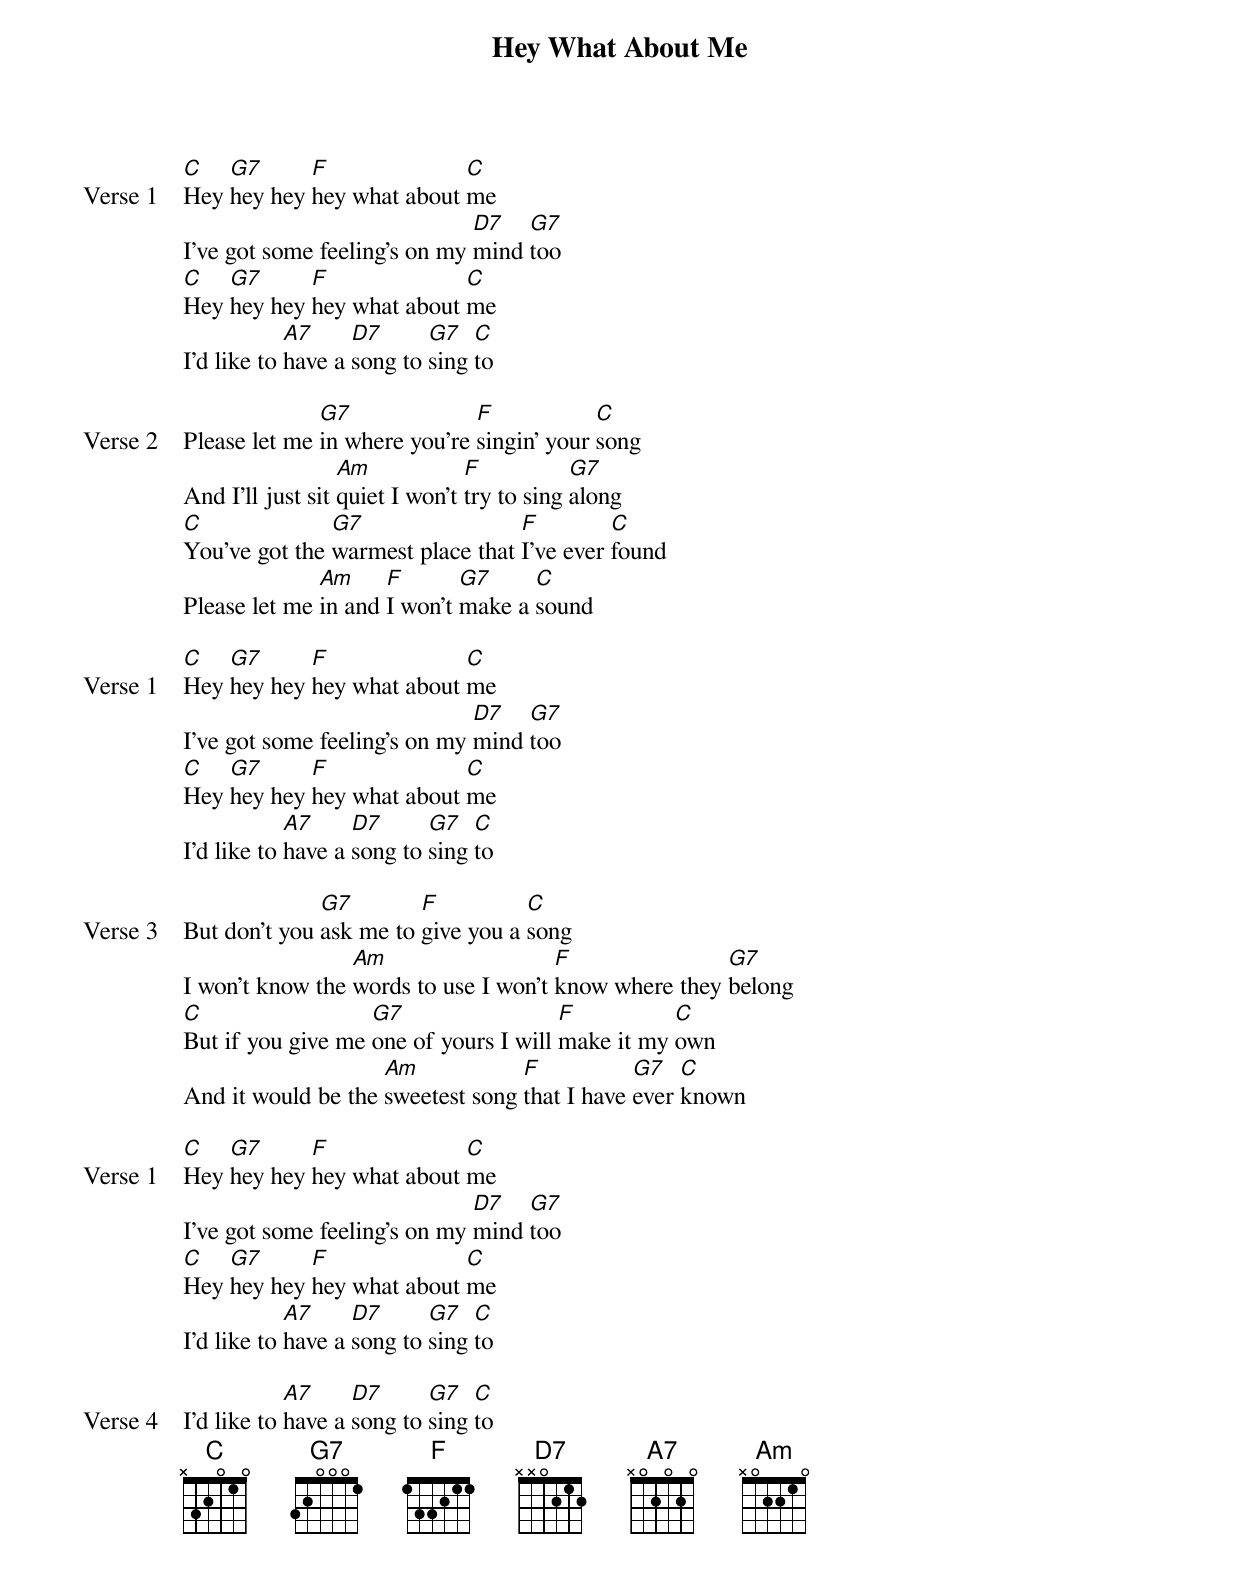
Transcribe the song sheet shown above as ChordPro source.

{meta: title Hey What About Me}
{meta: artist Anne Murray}
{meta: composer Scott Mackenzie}

{start_of_verse: Verse 1}
[C]Hey [G7]hey hey [F]hey what about [C]me
I've got some feeling's on my [D7]mind [G7]too
[C]Hey [G7]hey hey [F]hey what about [C]me
I'd like to [A7]have a [D7]song to [G7]sing [C]to
{end_of_verse}

{start_of_verse: Verse 2}
Please let me [G7]in where you're [F]singin' your [C]song
And I'll just sit [Am]quiet I won't [F]try to sing [G7]along
[C]You've got the [G7]warmest place that [F]I've ever [C]found
Please let me [Am]in and [F]I won't [G7]make a [C]sound
{end_of_verse}

{start_of_verse: Verse 1}
[C]Hey [G7]hey hey [F]hey what about [C]me
I've got some feeling's on my [D7]mind [G7]too
[C]Hey [G7]hey hey [F]hey what about [C]me
I'd like to [A7]have a [D7]song to [G7]sing [C]to
{end_of_verse}

{start_of_verse: Verse 3}
But don't you [G7]ask me to [F]give you a [C]song
I won't know the [Am]words to use I won't [F]know where they [G7]belong
[C]But if you give me [G7]one of yours I will [F]make it my [C]own
And it would be the [Am]sweetest song [F]that I have [G7]ever [C]known
{end_of_verse}

{start_of_verse: Verse 1}
[C]Hey [G7]hey hey [F]hey what about [C]me
I've got some feeling's on my [D7]mind [G7]too
[C]Hey [G7]hey hey [F]hey what about [C]me
I'd like to [A7]have a [D7]song to [G7]sing [C]to
{end_of_verse}

{start_of_verse: Verse 4}
I'd like to [A7]have a [D7]song to [G7]sing [C]to
{end_of_verse}
